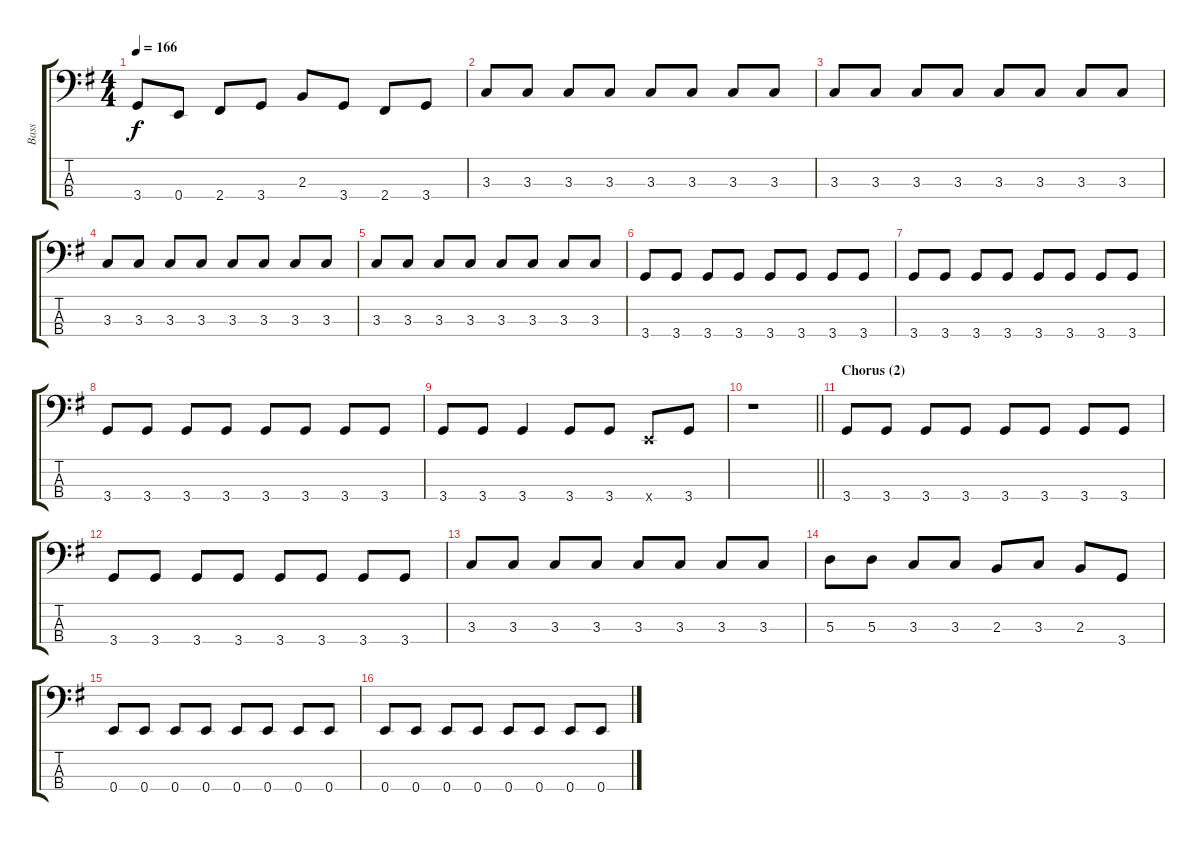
\track ("Bass" "Bass") {instrument electricbasspick}
\staff {score tabs}
\tuning (G2 D2 A1 E1) {hide}
\ts (4 4)
\tempo 166
\clef f4
\ks g
3.4.8{dy f} 0.4.8 2.4.8 3.4.8 2.3.8 3.4.8 2.4.8 3.4.8 |
3.3.8 3.3.8 3.3.8 3.3.8 3.3.8 3.3.8 3.3.8 3.3.8 |
3.3.8 3.3.8 3.3.8 3.3.8 3.3.8 3.3.8 3.3.8 3.3.8 |
3.3.8 3.3.8 3.3.8 3.3.8 3.3.8 3.3.8 3.3.8 3.3.8 |
3.3.8 3.3.8 3.3.8 3.3.8 3.3.8 3.3.8 3.3.8 3.3.8 |
3.4.8 3.4.8 3.4.8 3.4.8 3.4.8 3.4.8 3.4.8 3.4.8 |
3.4.8 3.4.8 3.4.8 3.4.8 3.4.8 3.4.8 3.4.8 3.4.8 |
3.4.8 3.4.8 3.4.8 3.4.8 3.4.8 3.4.8 3.4.8 3.4.8 |
3.4.8 3.4.8 3.4.4 3.4.8 3.4.8 0.4{x}.8 3.4.8 |
\barLineRight lightlight
r.1 |
\section ("" "Chorus (2)")
3.4.8 3.4.8 3.4.8 3.4.8 3.4.8 3.4.8 3.4.8 3.4.8 |
3.4.8 3.4.8 3.4.8 3.4.8 3.4.8 3.4.8 3.4.8 3.4.8 |
3.3.8 3.3.8 3.3.8 3.3.8 3.3.8 3.3.8 3.3.8 3.3.8 |
5.3.8 5.3.8 3.3.8 3.3.8 2.3.8 3.3.8 2.3.8 3.4.8 |
0.4.8 0.4.8 0.4.8 0.4.8 0.4.8 0.4.8 0.4.8 0.4.8 |
0.4.8 0.4.8 0.4.8 0.4.8 0.4.8 0.4.8 0.4.8 0.4.8
